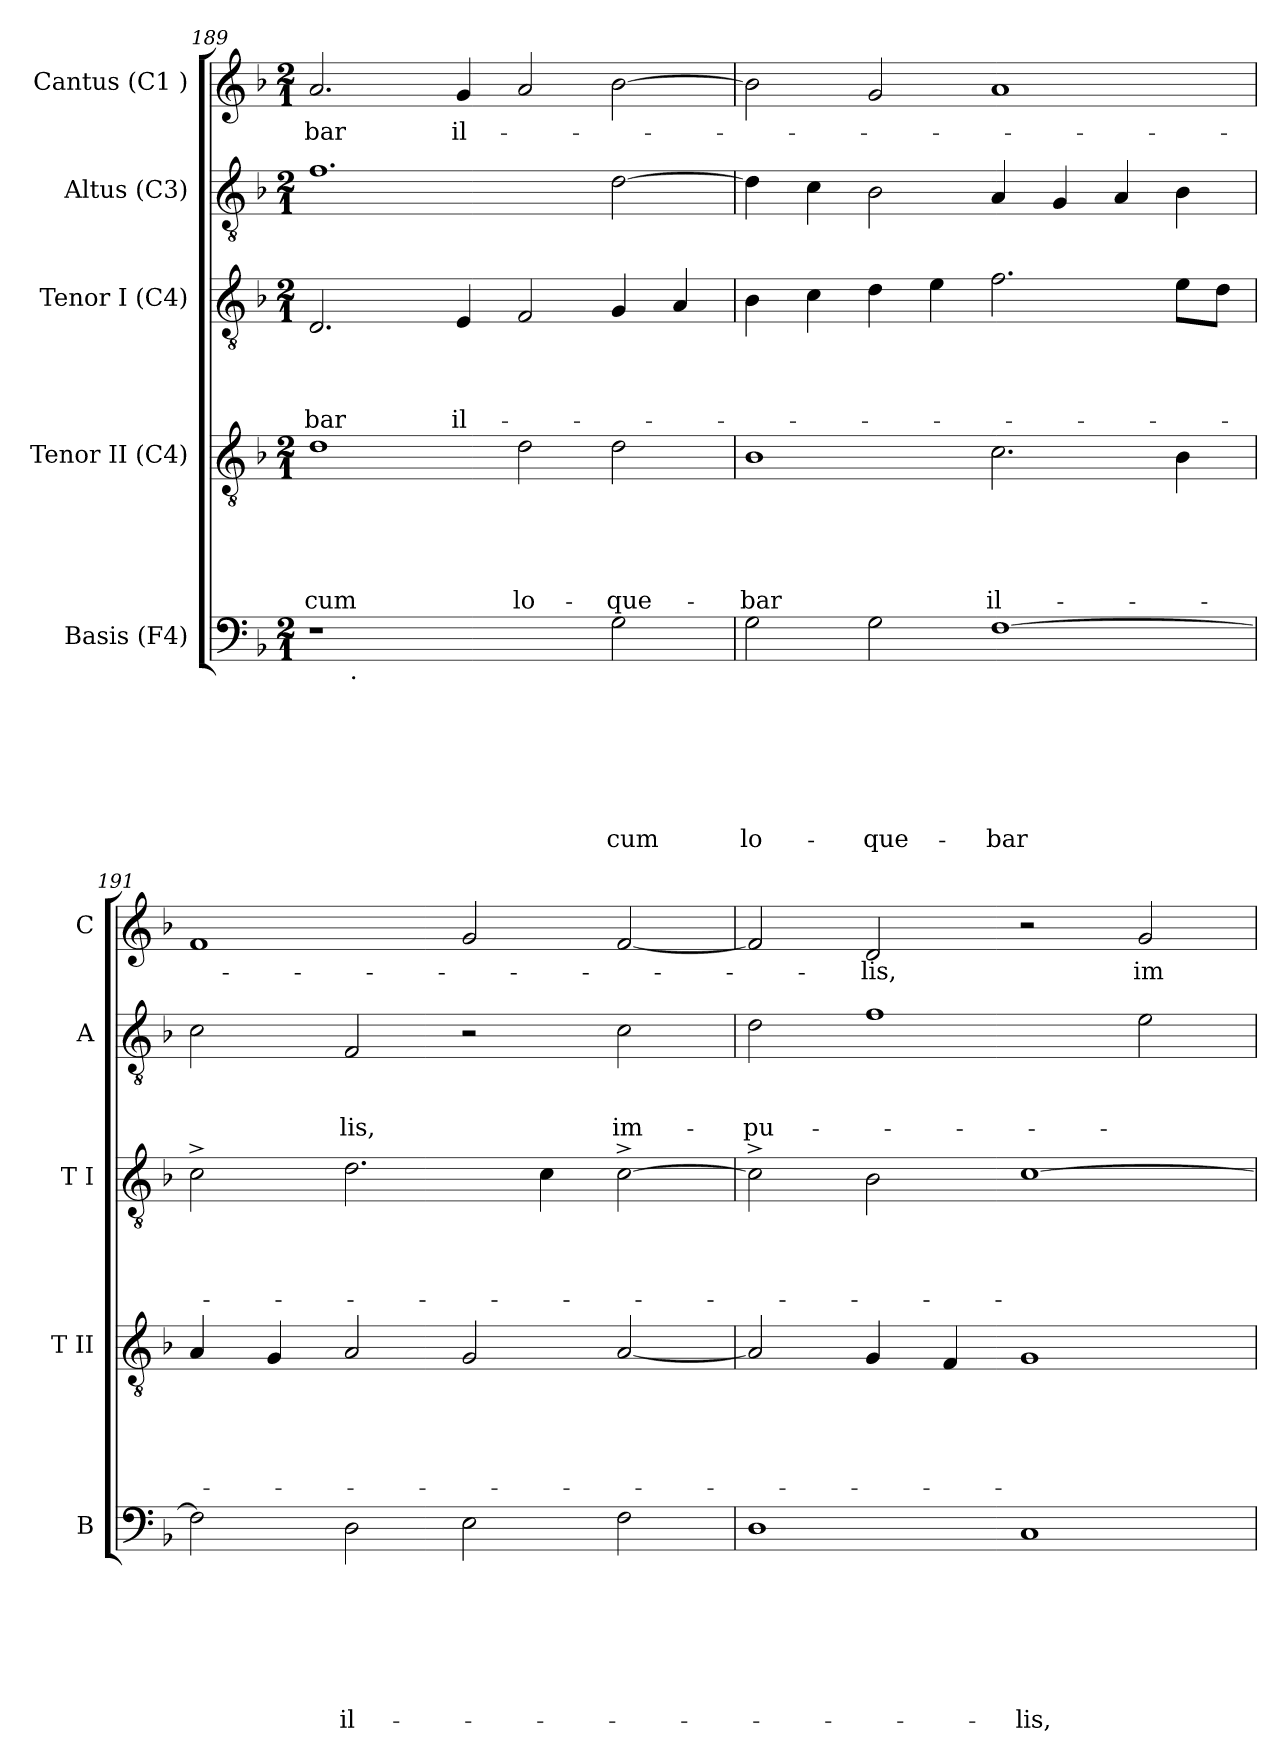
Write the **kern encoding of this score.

**kern	**text	**text	**text	**text	**text	**text	**text	**kern	**text	**text	**text	**text	**text	**kern	**text	**text	**text	**text	**kern	**text	**text	**text	**kern	**text
*part5	*part5	*part5	*part5	*part5	*part5	*part5	*part5	*part4	*part4	*part4	*part4	*part4	*part4	*part3	*part3	*part3	*part3	*part3	*part2	*part2	*part2	*part2	*part1	*part1
*staff5	*staff5	*staff5	*staff5	*staff5	*staff5	*staff5	*staff5	*staff4	*staff4	*staff4	*staff4	*staff4	*staff4	*staff3	*staff3	*staff3	*staff3	*staff3	*staff2	*staff2	*staff2	*staff2	*staff1	*staff1
*I"Basis (F4)	*	*	*	*	*	*	*	*I"Tenor II (C4)	*	*	*	*	*	*I"Tenor I (C4)	*	*	*	*	*I"Altus (C3)	*	*	*	*I"Cantus (C1 )	*
*I'B	*	*	*	*	*	*	*	*I'T II	*	*	*	*	*	*I'T I	*	*	*	*	*I'A	*	*	*	*I'C	*
*clefF4	*	*	*	*	*	*	*	*clefGv2	*	*	*	*	*	*clefGv2	*	*	*	*	*clefGv2	*	*	*	*clefG2	*
*k[b-]	*	*	*	*	*	*	*	*k[b-]	*	*	*	*	*	*k[b-]	*	*	*	*	*k[b-]	*	*	*	*k[b-]	*
*F:	*	*	*	*	*	*	*	*F:	*	*	*	*	*	*F:	*	*	*	*	*F:	*	*	*	*F:	*
*M2/1	*	*	*	*	*	*	*	*M2/1	*	*	*	*	*	*M2/1	*	*	*	*	*M2/1	*	*	*	*M2/1	*
=189	=189	=189	=189	=189	=189	=189	=189	=189	=189	=189	=189	=189	=189	=189	=189	=189	=189	=189	=189	=189	=189	=189	=189	=189
!	!	!	!	!	!	!	!	!	!	!	!	!	!LO:LY:b	!	!	!	!	!LO:LY:b	!	!	!	!	!	!LO:LY:b
*^	*	*	*	*	*	*	*	*	*	*	*	*	*	*	*	*	*	*	*	*	*	*	*	*
1r	8ryy	.	.	.	.	.	.	.	1d	.	.	.	.	cum	2.D/	.	.	.	-bar	1.f	.	.	.	2.a/	-bar
!	!LO:TX:b:t=.	!	!	!	!	!	!	!	!	!	!	!	!	!	!	!	!	!	!	!	!	!	!	!	!
.	1...ryy	.	.	.	.	.	.	.	.	.	.	.	.	.	.	.	.	.	.	.	.	.	.	.	.
!	!	!	!	!	!	!	!	!	!	!	!	!	!	!	!	!	!	!	!LO:LY:b	!	!	!	!	!	!LO:LY:b
.	.	.	.	.	.	.	.	.	.	.	.	.	.	.	4E/	.	.	.	il-	.	.	.	.	4g/	il-
!	!	!	!	!	!	!	!	!	!	!	!	!	!	!LO:LY:b	!	!	!	!	!	!	!	!	!	!	!
2ryy	.	.	.	.	.	.	.	.	2d\	.	.	.	.	lo-	2F/	.	.	.	.	.	.	.	.	2a/	.
!	!	!	!	!	!	!	!	!LO:LY:b	!	!	!	!	!	!LO:LY:b	!	!	!	!	!	!	!	!	!	!	!
2G\	.	.	.	.	.	.	.	cum	2d\	.	.	.	.	-que-	4G/	.	.	.	.	[>2d\	.	.	.	[>2b-\	.
.	.	.	.	.	.	.	.	.	.	.	.	.	.	.	4A/	.	.	.	.	.	.	.	.	.	.
=190	=190	=190	=190	=190	=190	=190	=190	=190	=190	=190	=190	=190	=190	=190	=190	=190	=190	=190	=190	=190	=190	=190	=190	=190	=190
!	!	!	!	!	!	!	!	!LO:LY:b	!	!	!	!	!	!LO:LY:b	!	!	!	!	!	!	!	!	!	!	!
*v	*v	*	*	*	*	*	*	*	*	*	*	*	*	*	*	*	*	*	*	*	*	*	*	*	*
2G\	.	.	.	.	.	.	lo-	1B-	.	.	.	.	-bar	4B-\	.	.	.	.	4d\]	.	.	.	2b-\]	.
.	.	.	.	.	.	.	.	.	.	.	.	.	.	4c\	.	.	.	.	4c\	.	.	.	.	.
!	!	!	!	!	!	!	!LO:LY:b	!	!	!	!	!	!	!	!	!	!	!	!	!	!	!	!	!
2G\	.	.	.	.	.	.	-que-	.	.	.	.	.	.	4d\	.	.	.	.	2B-\	.	.	.	2g/	.
.	.	.	.	.	.	.	.	.	.	.	.	.	.	4e\	.	.	.	.	.	.	.	.	.	.
!	!	!	!	!	!	!	!LO:LY:b	!	!	!	!	!	!LO:LY:b	!	!	!	!	!	!	!	!	!	!	!
[>1F	.	.	.	.	.	.	-bar	2.c\	.	.	.	.	il-	2.f\	.	.	.	.	4A/	.	.	.	1a	.
.	.	.	.	.	.	.	.	.	.	.	.	.	.	.	.	.	.	.	4G/	.	.	.	.	.
.	.	.	.	.	.	.	.	.	.	.	.	.	.	.	.	.	.	.	4A/	.	.	.	.	.
.	.	.	.	.	.	.	.	4B-\	.	.	.	.	.	8e\L	.	.	.	.	4B-\	.	.	.	.	.
.	.	.	.	.	.	.	.	.	.	.	.	.	.	8d\J	.	.	.	.	.	.	.	.	.	.
=191	=191	=191	=191	=191	=191	=191	=191	=191	=191	=191	=191	=191	=191	=191	=191	=191	=191	=191	=191	=191	=191	=191	=191	=191
2F\]	.	.	.	.	.	.	.	4A/	.	.	.	.	.	2c^>\	.	.	.	.	2c\	.	.	.	1f	.
.	.	.	.	.	.	.	.	4G/	.	.	.	.	.	.	.	.	.	.	.	.	.	.	.	.
!	!	!	!	!	!	!	!LO:LY:b	!	!	!	!	!	!	!	!	!	!	!	!	!	!	!LO:LY:b	!	!
2D\	.	.	.	.	.	.	il-	2A/	.	.	.	.	.	2.d\	.	.	.	.	2F/	.	.	-lis,	.	.
2E\	.	.	.	.	.	.	.	2G/	.	.	.	.	.	.	.	.	.	.	2r	.	.	.	2g/	.
.	.	.	.	.	.	.	.	.	.	.	.	.	.	4c\	.	.	.	.	.	.	.	.	.	.
!	!	!	!	!	!	!	!	!	!	!	!	!	!	!	!	!	!	!	!	!	!	!LO:LY:b	!	!
2F\	.	.	.	.	.	.	.	[<2A/	.	.	.	.	.	[<2c^>\	.	.	.	.	2c\	.	.	im-	[<2f/	.
!!LO:LB:g=z
=192	=192	=192	=192	=192	=192	=192	=192	=192	=192	=192	=192	=192	=192	=192	=192	=192	=192	=192	=192	=192	=192	=192	=192	=192
!	!	!	!	!	!	!	!	!	!	!	!	!	!	!	!	!	!	!	!	!	!	!LO:LY:b	!	!
1D	.	.	.	.	.	.	.	2A/]	.	.	.	.	.	2c^>\]	.	.	.	.	2d\	.	.	-pu-	2f/]	.
!	!	!	!	!	!	!	!	!	!	!	!	!	!	!	!	!	!	!	!	!	!	!	!	!LO:LY:b
.	.	.	.	.	.	.	.	4G/	.	.	.	.	.	2B-\	.	.	.	.	1f	.	.	.	2d/	-lis,
.	.	.	.	.	.	.	.	4F/	.	.	.	.	.	.	.	.	.	.	.	.	.	.	.	.
!	!	!	!	!	!	!	!LO:LY:b	!	!	!	!	!	!	!	!	!	!	!	!	!	!	!	!	!
1C	.	.	.	.	.	.	-lis,	1G	.	.	.	.	.	[>1c	.	.	.	.	.	.	.	.	2r	.
!	!	!	!	!	!	!	!	!	!	!	!	!	!	!	!	!	!	!	!	!	!	!	!	!LO:LY:b
.	.	.	.	.	.	.	.	.	.	.	.	.	.	.	.	.	.	.	2e\	.	.	.	2g/	im-
=	=	=	=	=	=	=	=	=	=	=	=	=	=	=	=	=	=	=	=	=	=	=	=	=
*-	*-	*-	*-	*-	*-	*-	*-	*-	*-	*-	*-	*-	*-	*-	*-	*-	*-	*-	*-	*-	*-	*-	*-	*-
